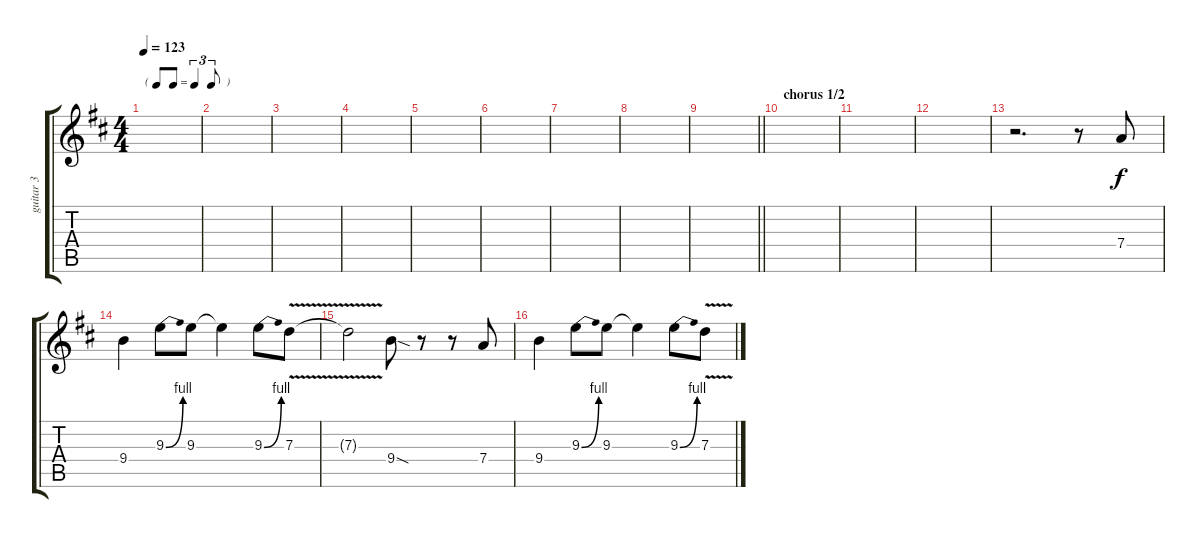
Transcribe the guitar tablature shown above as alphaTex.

\track ("guitar 3" "guitar 3") {instrument overdrivenguitar}
\staff {score tabs}
\tuning (E4 B3 G3 D3 A2 E2) {hide}
\ts (4 4)
\tf triplet8th
\tempo 123
\clef g2
\ks d
|
|
|
|
|
|
|
|
\barLineRight lightlight
|
\section ("" "chorus 1/2")
|
|
|
r.2{d} r.8 7.4.8 |
9.4.4 9.3{be (bend 0 0 60 4)}.8 9.3.8 9.3{t}.4 9.3{be (bend 0 0 60 4)}.8 7.3{v}.8 |
7.3{t}.2 9.4{sod}.8 r.8 r.8 7.4.8 |
9.4.4 9.3{be (bend 0 0 60 4)}.8 9.3.8 9.3{t}.4 9.3{be (bend 0 0 60 4)}.8 7.3{v}.8
